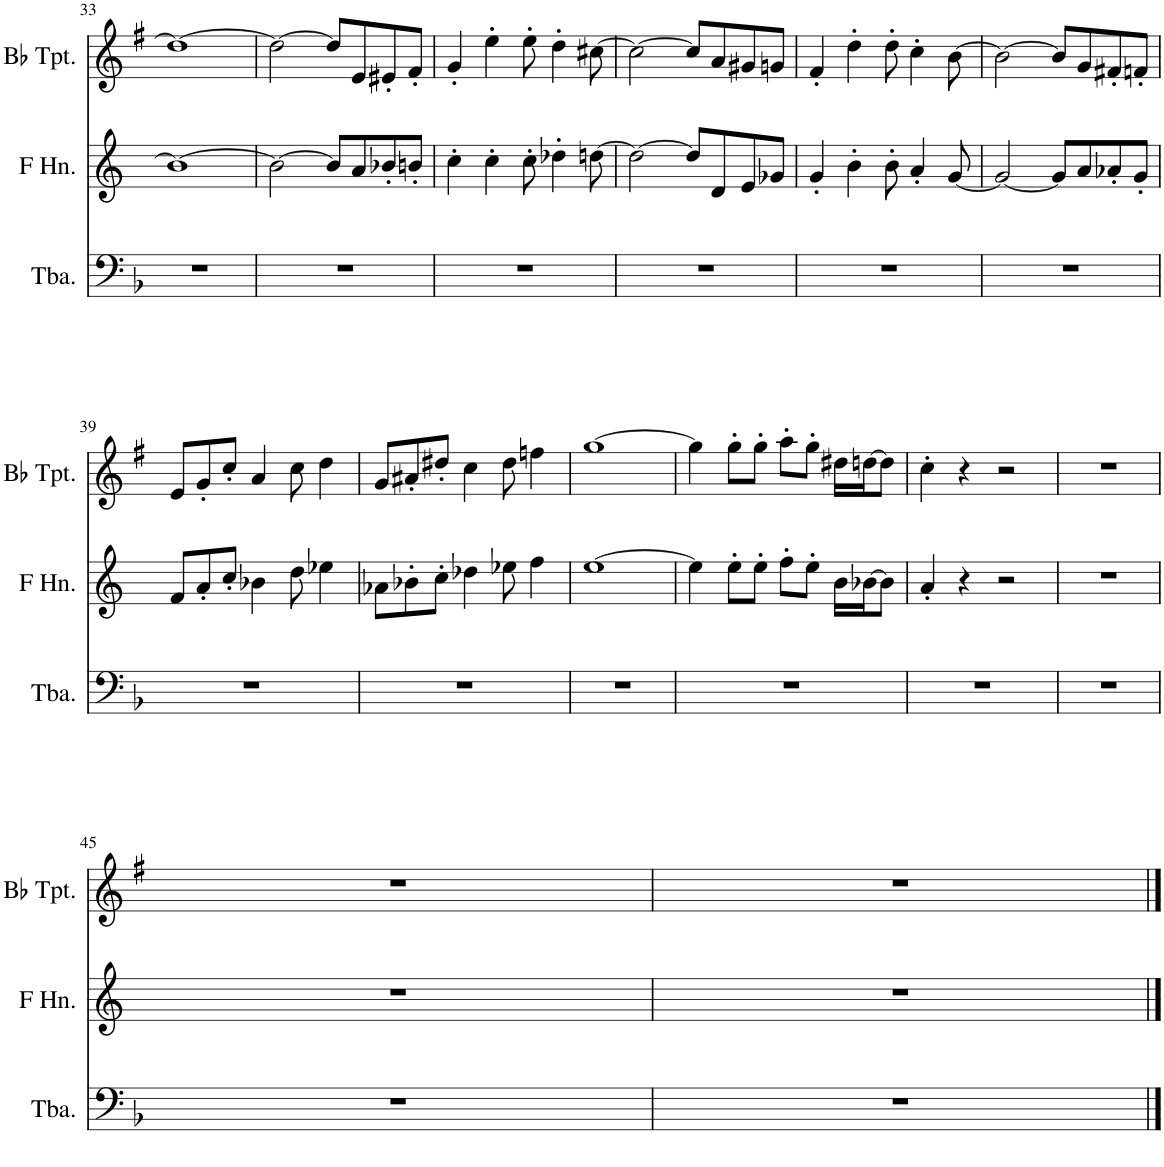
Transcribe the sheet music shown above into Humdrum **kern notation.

**kern	**kern	**kern
*part3	*part2	*part1
*staff3	*staff2	*staff1
*I"Tuba	*I"Horn in F	*I"Bb Trumpet
*I'Tba.	*	*I'Bb Tpt.
!!LO:PB:g=z
*clefF4	*clefG2	*clefG2
*	*Trd4c7	*Trd1c2
*k[b-]	*k[]	*k[f#]
*M4/4	*M4/4	*M4/4
=33	=33	=33
1r	1b-_	1dd_
=34	=34	=34
1r	2b-\_	2dd\_
.	8b-/L]	8dd/L]
.	8a/	8e/
.	8b-X'/	8e#X'/
.	8bn'/J	8f#'/J
=35	=35	=35
1r	4cc'\	4g'/
.	4cc'\	4ee'\
.	8cc'\	8ee'\
.	4dd-X'\	4dd'\
.	[8ddn\	[8cc#X\
=36	=36	=36
1r	2dd\_	2cc#\_
.	8dd/L]	8cc#/L]
.	8d/	8a/
.	8e/	8g#X/
.	8g-X/J	8gn/J
=37	=37	=37
1r	4g'/	4f#'/
.	4b'\	4dd'\
.	8b'\	8dd'\
.	4a'/	4cc'\
.	[8g/	[8b\
=38	=38	=38
1r	2g/_	2b\_
.	8g/L]	8b/L]
.	8a/	8g/
.	8a-X'/	8f#X'/
.	8g'/J	8fn'/J
!!LO:LB:g=z
=39	=39	=39
1r	8f/L	8e/L
.	8a'/	8g'/
.	8cc'/J	8cc'/J
.	4b-X\	4a/
.	8dd\	8cc\
.	4ee-X\	4dd\
=40	=40	=40
1r	8a-X\L	8g/L
.	8b-X'\	8a#X'/
.	8cc'\J	8dd#X'/J
.	4dd-X\	4cc\
.	8ee-X\	8dd#\
.	4ff\	4ffn\
=41	=41	=41
1r	[1ee	[1gg
=42	=42	=42
1r	4ee\]	4gg\]
.	8ee'\L	8gg'\L
.	8ee'\J	8gg'\J
.	8ff'\L	8aa'\L
.	8ee'\J	8gg'\J
.	16b\LL	16dd#X\LL
.	[16b-X\J	[16ddn\J
.	8b-\J]	8dd\J]
=43	=43	=43
1r	4a'/	4cc'\
.	4r	4r
.	2r	2r
=44	=44	=44
1r	1r	1r
!!LO:LB:g=z
=45	=45	=45
1r	1r	1r
=46	=46	=46
1r	1r	1r
==	==	==
*-	*-	*-
